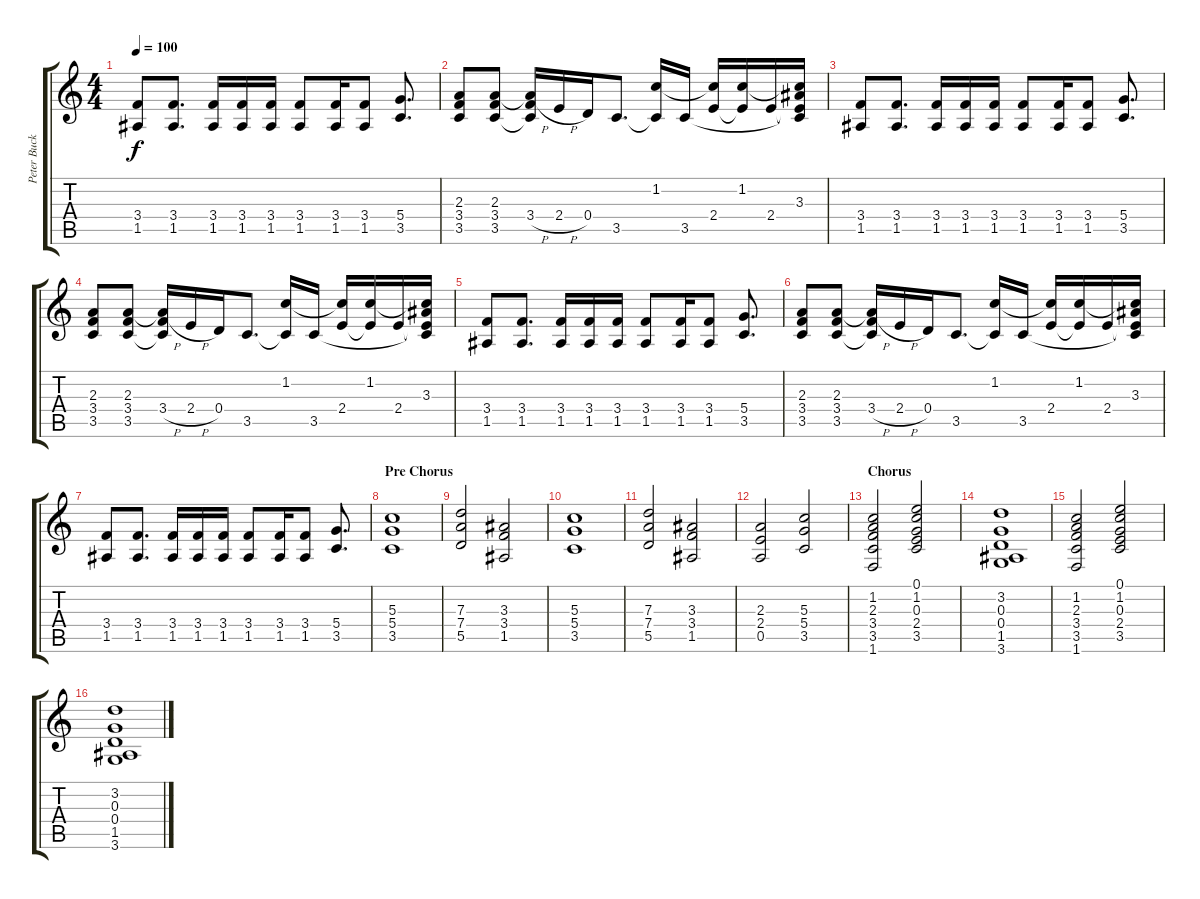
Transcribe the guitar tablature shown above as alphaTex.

\track ("Peter Buck (Guitar I)" "Peter Buck") {instrument distortionguitar}
\staff {score tabs}
\tuning (E4 B3 G3 D3 A2 E2) {hide}
\ts (4 4)
\tempo 100
\clef g2
\ks c
(3.4 1.5).8{dy f} (3.4 1.5).8{d} (3.4 1.5).16 (3.4 1.5).16 (3.4 1.5).16 (3.4 1.5).8 (3.4 1.5).16 (3.4 1.5).8 (5.4 3.5).8{d} |
(2.3 3.4 3.5).8 (2.3 3.4 3.5).8 (2.3{t} 3.4{h} 3.5{t}).16 2.4{h}.16 0.4.16 3.5.8{d} (1.2 3.5{t}).16 3.5.16 (1.2{t} 2.4).16 (1.2 2.4{t}).16 2.4.16 (1.2{t} 3.3 2.4{t} 3.5{t}).16 |
(3.4 1.5).8 (3.4 1.5).8{d} (3.4 1.5).16 (3.4 1.5).16 (3.4 1.5).16 (3.4 1.5).8 (3.4 1.5).16 (3.4 1.5).8 (5.4 3.5).8{d} |
(2.3 3.4 3.5).8 (2.3 3.4 3.5).8 (2.3{t} 3.4{h} 3.5{t}).16 2.4{h}.16 0.4.16 3.5.8{d} (1.2 3.5{t}).16 3.5.16 (1.2{t} 2.4).16 (1.2 2.4{t}).16 2.4.16 (1.2{t} 3.3 2.4{t} 3.5{t}).16 |
(3.4 1.5).8 (3.4 1.5).8{d} (3.4 1.5).16 (3.4 1.5).16 (3.4 1.5).16 (3.4 1.5).8 (3.4 1.5).16 (3.4 1.5).8 (5.4 3.5).8{d} |
(2.3 3.4 3.5).8 (2.3 3.4 3.5).8 (2.3{t} 3.4{h} 3.5{t}).16 2.4{h}.16 0.4.16 3.5.8{d} (1.2 3.5{t}).16 3.5.16 (1.2{t} 2.4).16 (1.2 2.4{t}).16 2.4.16 (1.2{t} 3.3 2.4{t} 3.5{t}).16 |
(3.4 1.5).8 (3.4 1.5).8{d} (3.4 1.5).16 (3.4 1.5).16 (3.4 1.5).16 (3.4 1.5).8 (3.4 1.5).16 (3.4 1.5).8 (5.4 3.5).8{d} |
\section ("" "Pre Chorus")
(5.3 5.4 3.5).1 |
(7.3 7.4 5.5).2 (3.3 3.4 1.5).2 |
(5.3 5.4 3.5).1 |
(7.3 7.4 5.5).2 (3.3 3.4 1.5).2 |
(2.3 2.4 0.5).2 (5.3 5.4 3.5).2 |
\section ("" "Chorus")
(1.2 2.3 3.4 3.5 1.6).2 (0.1 1.2 0.3 2.4 3.5).2 |
(3.2 0.3 0.4 1.5 3.6).1 |
(1.2 2.3 3.4 3.5 1.6).2 (0.1 1.2 0.3 2.4 3.5).2 |
(3.2 0.3 0.4 1.5 3.6).1
